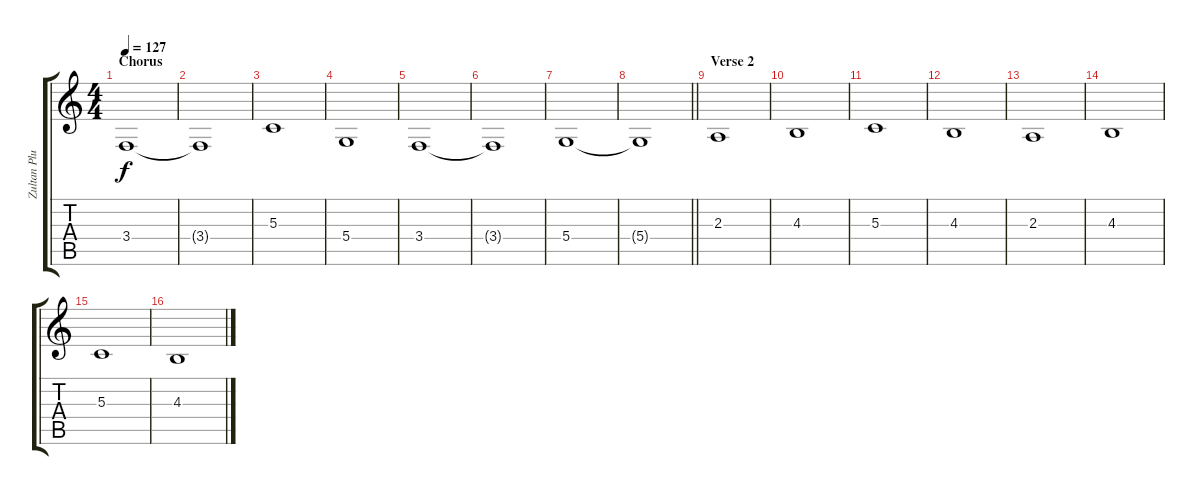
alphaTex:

\track ("Zultan Pluto (Keyboard)" "Zultan Plu") {instrument stringensemble1}
\staff {score tabs}
\tuning (E4 B3 G3 D3 A2 E2) {hide}
\ts (4 4)
\section ("" "Chorus")
\tempo 127
\clef g2
\ks c
3.4.1{dy f} |
3.4{t}.1 |
5.3.1 |
5.4.1 |
3.4.1 |
3.4{t}.1 |
5.4.1 |
\barLineRight lightlight
5.4{t}.1 |
\section ("" "Verse 2")
2.3.1 |
4.3.1 |
5.3.1 |
4.3.1 |
2.3.1 |
4.3.1 |
5.3.1 |
4.3.1
